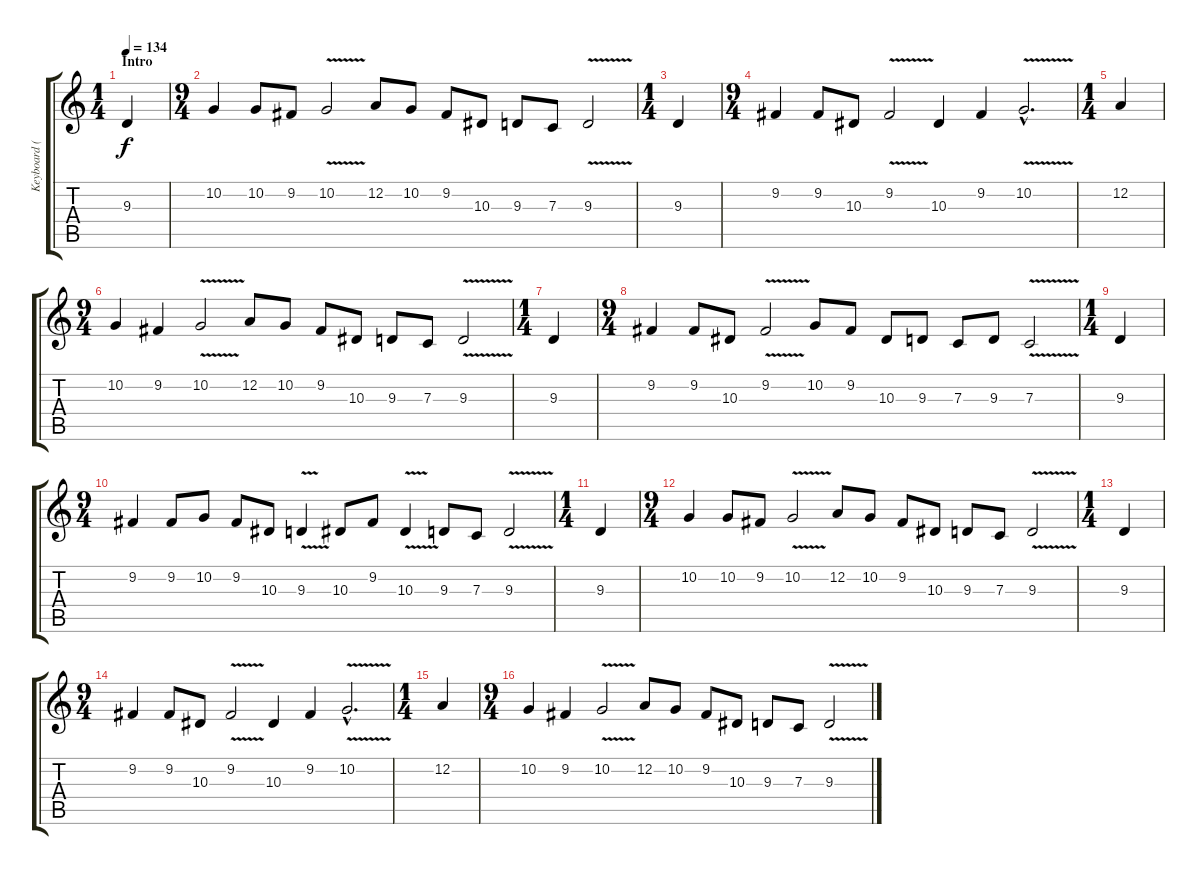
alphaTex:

\track ("Keyboard (Ney sounds more real with Keyo" "Keyboard (") {instrument stringensemble1}
\staff {score tabs}
\tuning (D4 A3 F3 C3 G2 D2) {hide}
\ts (1 4)
\section ("" "Intro")
\tempo 134
\clef g2
\ks c
9.3.4{dy f instrument stringensemble1} |
\ts (9 4)
10.2.4 10.2.8 9.2.8 10.2{v}.2 12.2.8 10.2.8 9.2.8 10.3.8 9.3.8 7.3.8 9.3{v}.2 |
\ts (1 4)
9.3.4 |
\ts (9 4)
9.2.4 9.2.8 10.3.8 9.2{v}.2 10.3.4 9.2.4 10.2{v hac}.2{d} |
\ts (1 4)
12.2.4 |
\ts (9 4)
10.2.4 9.2.4 10.2{v}.2 12.2.8 10.2.8 9.2.8 10.3.8 9.3.8 7.3.8 9.3{v}.2 |
\ts (1 4)
9.3.4 |
\ts (9 4)
9.2.4 9.2.8 10.3.8 9.2{v}.2 10.2.8 9.2.8 10.3.8 9.3.8 7.3.8 9.3.8 7.3{v}.2 |
\ts (1 4)
9.3.4 |
\ts (9 4)
9.2.4 9.2.8 10.2.8 9.2.8 10.3.8 9.3{v}.4 10.3.8 9.2.8 10.3{v}.4 9.3.8 7.3.8 9.3{v}.2 |
\ts (1 4)
9.3.4 |
\ts (9 4)
10.2.4 10.2.8 9.2.8 10.2{v}.2 12.2.8 10.2.8 9.2.8 10.3.8 9.3.8 7.3.8 9.3{v}.2 |
\ts (1 4)
9.3.4 |
\ts (9 4)
9.2.4 9.2.8 10.3.8 9.2{v}.2 10.3.4 9.2.4 10.2{v hac}.2{d} |
\ts (1 4)
12.2.4 |
\ts (9 4)
10.2.4 9.2.4 10.2{v}.2 12.2.8 10.2.8 9.2.8 10.3.8 9.3.8 7.3.8 9.3{v}.2
